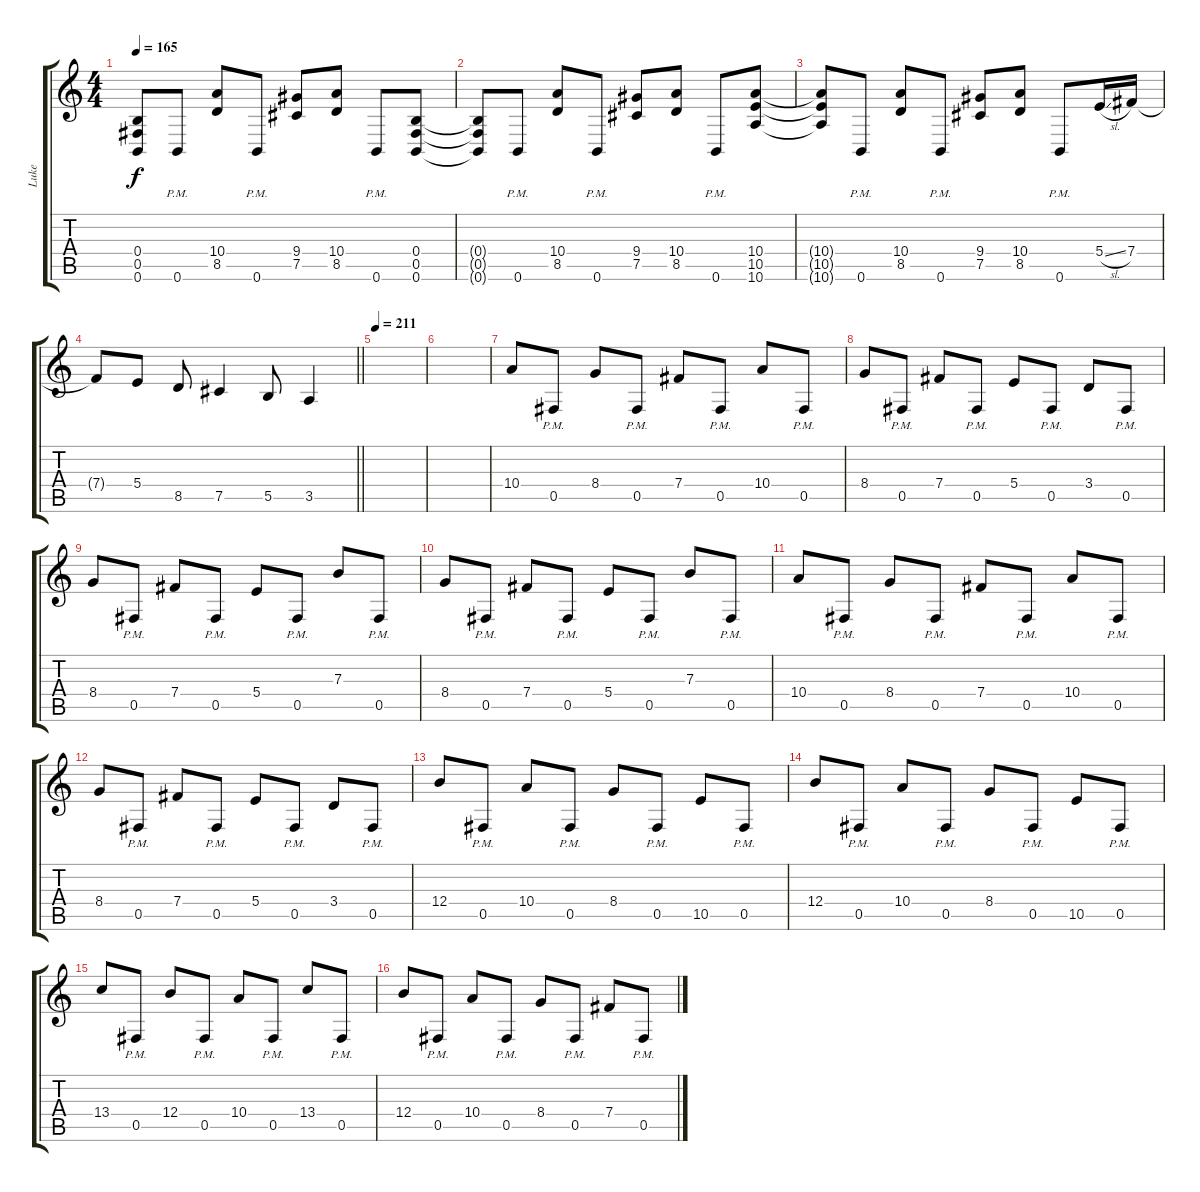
\track ("Luke" "Luke") {instrument distortionguitar}
\staff {score tabs}
\tuning (Db4 Ab3 E3 B2 Gb2 B1) {hide}
\ts (4 4)
\tempo 165
\clef g2
\ks c
(0.4{t} 0.5{t} 0.6{t}).8{dy f} 0.6{pm}.8 (10.4 8.5).8 0.6{pm}.8 (9.4 7.5).8 (10.4 8.5).8 0.6{pm}.8 (0.4 0.5 0.6).8 |
(0.4{t} 0.5{t} 0.6{t}).8 0.6{pm}.8 (10.4 8.5).8 0.6{pm}.8 (9.4 7.5).8 (10.4 8.5).8 0.6{pm}.8 (10.4 10.5 10.6).8 |
(10.4{t} 10.5{t} 10.6{t}).8 0.6{pm}.8 (10.4 8.5).8 0.6{pm}.8 (9.4 7.5).8 (10.4 8.5).8 0.6{pm}.8 5.4{sl}.16 7.4.16 |
\barLineRight lightlight
7.4{t}.8 5.4.8 8.5.8 7.5.4 5.5.8 3.5.4 |
\tempo 211
|
|
10.4.8 0.5{pm}.8 8.4.8 0.5{pm}.8 7.4.8 0.5{pm}.8 10.4.8 0.5{pm}.8 |
8.4.8 0.5{pm}.8 7.4.8 0.5{pm}.8 5.4.8 0.5{pm}.8 3.4.8 0.5{pm}.8 |
8.4.8 0.5{pm}.8 7.4.8 0.5{pm}.8 5.4.8 0.5{pm}.8 7.3.8 0.5{pm}.8 |
8.4.8 0.5{pm}.8 7.4.8 0.5{pm}.8 5.4.8 0.5{pm}.8 7.3.8 0.5{pm}.8 |
10.4.8 0.5{pm}.8 8.4.8 0.5{pm}.8 7.4.8 0.5{pm}.8 10.4.8 0.5{pm}.8 |
8.4.8 0.5{pm}.8 7.4.8 0.5{pm}.8 5.4.8 0.5{pm}.8 3.4.8 0.5{pm}.8 |
12.4.8 0.5{pm}.8 10.4.8 0.5{pm}.8 8.4.8 0.5{pm}.8 10.5.8 0.5{pm}.8 |
12.4.8 0.5{pm}.8 10.4.8 0.5{pm}.8 8.4.8 0.5{pm}.8 10.5.8 0.5{pm}.8 |
13.4.8 0.5{pm}.8 12.4.8 0.5{pm}.8 10.4.8 0.5{pm}.8 13.4.8 0.5{pm}.8 |
12.4.8 0.5{pm}.8 10.4.8 0.5{pm}.8 8.4.8 0.5{pm}.8 7.4.8 0.5{pm}.8
